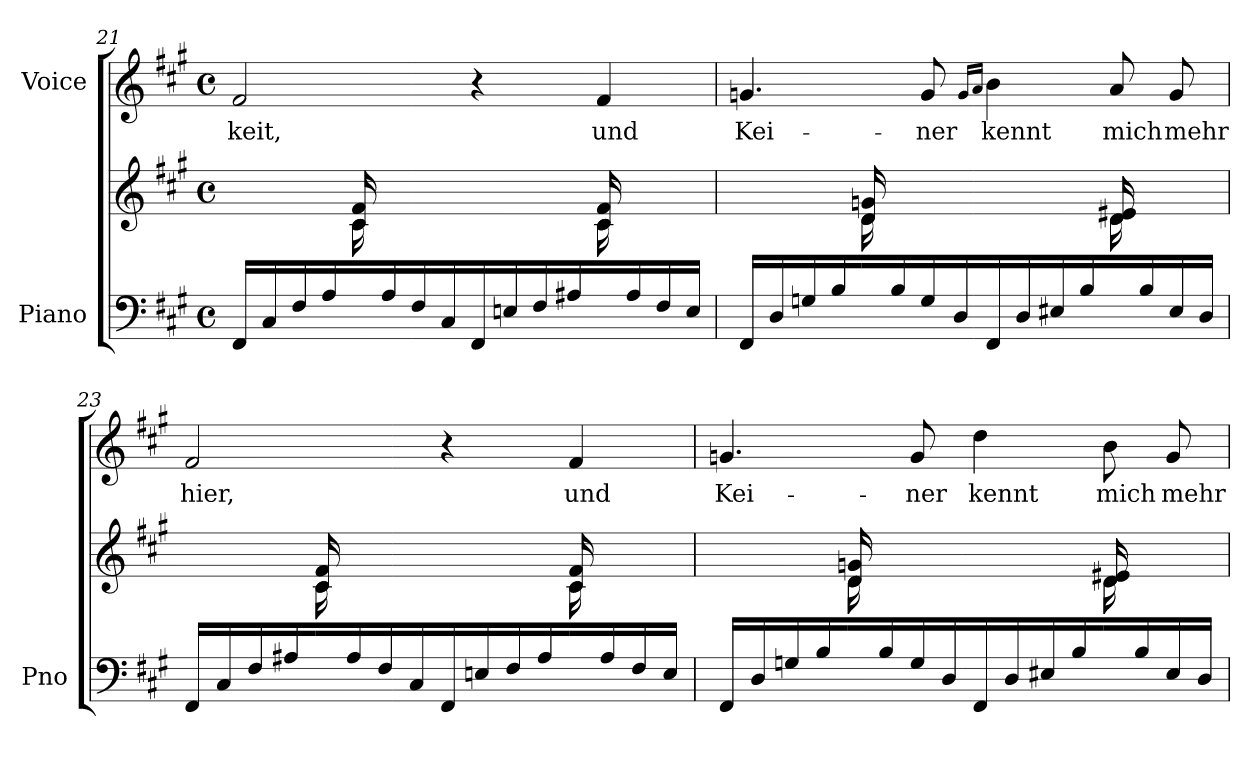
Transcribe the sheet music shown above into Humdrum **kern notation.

**kern	**kern	**kern	**text
*part2	*part2	*part1	*part1
*staff3	*staff2	*staff1	*staff1
*I"Piano	*	*I"Voice	*
*I'Pno	*	*	*
*clefF4	*clefG2	*clefG2	*
*k[f#c#g#]	*k[f#c#g#]	*k[f#c#g#]	*
*M4/4	*M4/4	*M4/4	*
*met(c)	*met(c)	*met(c)	*
=21	=21	=21	=21
*^	*^	*	*
!	!	!	!	!	!LO:LY:b
16FF#/LL	2rGGyy	4ryy	4ryy	2f#/	-keit,
16C#/	.	.	.	.	.
16F#/	.	.	.	.	.
16A/JJ	.	.	.	.	.
16ryy	.	16c#/ 16f#/	(16c#\LL	.	.
16A/	.	16ryy	4..ryy	.	.
16F#/	.	8ryy	.	.	.
16C#/JJ)	.	.	.	.	.
16FF#/LL	2rGGyy	4ryy	.	4r	.
16En/	.	.	.	.	.
16F#/	.	.	.	.	.
16A#X/JJ	.	.	.	.	.
!	!	!	!	!	!LO:LY:b
16ryy	.	16c#/ 16f#/	(16c#\LL	4f#/	und
16A#/	.	16ryy	8.ryy	.	.
16F#/	.	8ryy	.	.	.
16E/JJ)	.	.	.	.	.
!!LO:LB:g=z
=22	=22	=22	=22	=22	=22
!	!	!	!	!	!LO:LY:b
16FF#/LL	2rGGyy	4ryy	4ryy	4.gn/	Kei-
16D/	.	.	.	.	.
16Gn/	.	.	.	.	.
16B/JJ	.	.	.	.	.
16ryy	.	16d/ 16gn/	(16d\LL	.	.
16B/	.	16ryy	4..ryy	.	.
!	!	!	!	!	!LO:LY:b
16G/	.	8ryy	.	8g/	-ner
16D/JJ)	.	.	.	.	.
.	.	.	.	16qg/LL	.
.	.	.	.	16qa/JJ	.
!	!	!	!	!	!LO:LY:b
16FF#/LL	2rGGyy	4ryy	.	4b\	kennt
16D/	.	.	.	.	.
16E#X/	.	.	.	.	.
16B/JJ	.	.	.	.	.
!	!	!	!	!	!LO:LY:b
16ryy	.	16d/ 16e#X/	(16d\LL	8a/	mich
16B/	.	16ryy	8.ryy	.	.
!	!	!	!	!	!LO:LY:b
16E#/	.	8ryy	.	8g/	mehr
16D/JJ)	.	.	.	.	.
=23	=23	=23	=23	=23	=23
!	!	!	!	!	!LO:LY:b
16FF#/LL	2rGGyy	4ryy	4ryy	2f#/	hier,
16C#/	.	.	.	.	.
16F#/	.	.	.	.	.
16A#X/JJ	.	.	.	.	.
16ryy	.	16c#/ 16f#/	(16c#\LL	.	.
16A#/	.	16ryy	4..ryy	.	.
16F#/	.	8ryy	.	.	.
16C#/JJ)	.	.	.	.	.
16FF#/LL	2rGGyy	4ryy	.	4r	.
16En/	.	.	.	.	.
16F#/	.	.	.	.	.
16A#/JJ	.	.	.	.	.
!	!	!	!	!	!LO:LY:b
16ryy	.	16c#/ 16f#/	(16c#\LL	4f#/	und
16A#/	.	16ryy	8.ryy	.	.
16F#/	.	8ryy	.	.	.
16E/JJ)	.	.	.	.	.
=24	=24	=24	=24	=24	=24
!	!	!	!	!	!LO:LY:b
16FF#/LL	2rGGyy	4ryy	4ryy	4.gn/	Kei-
16D/	.	.	.	.	.
16Gn/	.	.	.	.	.
16B/JJ	.	.	.	.	.
16ryy	.	16d/ 16gn/	((16d\LL	.	.
16B/	.	16ryy	4..ryy	.	.
!	!	!	!	!	!LO:LY:b
16G/	.	8ryy	.	8g/	-ner
16D/JJ))	.	.	.	.	.
!	!	!	!	!	!LO:LY:b
16FF#/LL	2rGGyy	4ryy	.	4dd\	kennt
16D/	.	.	.	.	.
16E#X/	.	.	.	.	.
16B/JJ	.	.	.	.	.
!	!	!	!	!	!LO:LY:b
16ryy	.	16d/ 16e#X/	((16d\LL	8b\	mich
16B/	.	16ryy	8.ryy	.	.
!	!	!	!	!	!LO:LY:b
16E#/	.	8ryy	.	8g/	mehr
16D/JJ))	.	.	.	.	.
*v	*v	*	*	*	*
*	*v	*v	*	*
=	=	=	=
*-	*-	*-	*-
